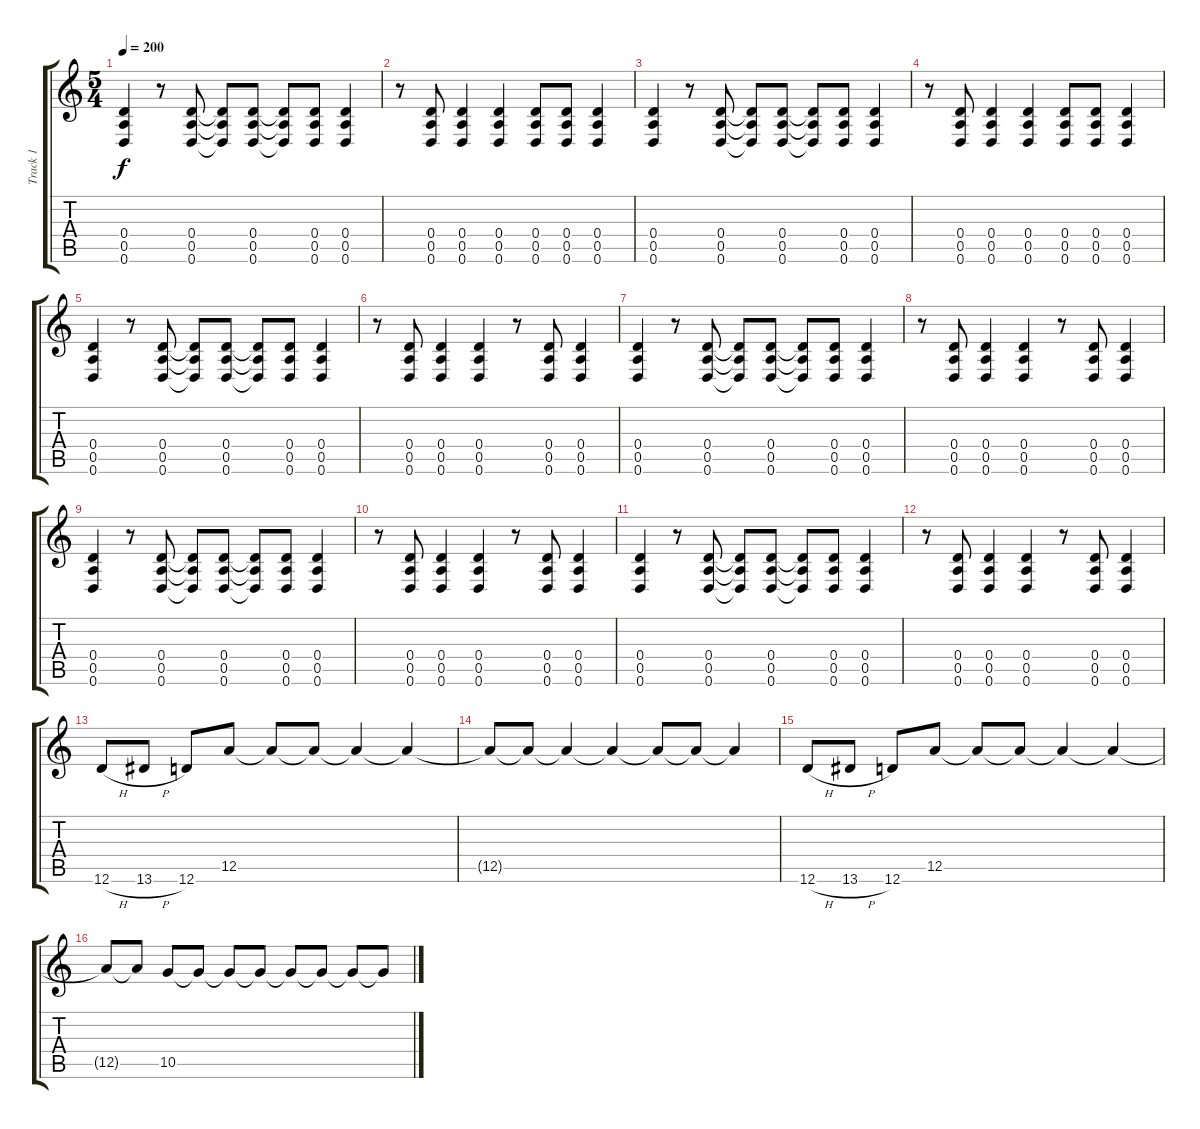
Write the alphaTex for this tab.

\track ("Track 1" "Track 1") {instrument distortionguitar}
\staff {score tabs}
\tuning (E4 B3 G3 D3 A2 D2) {hide}
\ts (5 4)
\tempo 200
\clef g2
\ks c
(0.4 0.5 0.6).4{dy f} r.8 (0.4 0.5 0.6).8 (0.4{t} 0.5{t} 0.6{t}).8 (0.4 0.5 0.6).8 (0.4{t} 0.5{t} 0.6{t}).8 (0.4 0.5 0.6).8 (0.4 0.5 0.6).4 |
r.8 (0.4 0.5 0.6).8 (0.4 0.5 0.6).4 (0.4 0.5 0.6).4 (0.4 0.5 0.6).8 (0.4 0.5 0.6).8 (0.4 0.5 0.6).4 |
(0.4 0.5 0.6).4 r.8 (0.4 0.5 0.6).8 (0.4{t} 0.5{t} 0.6{t}).8 (0.4 0.5 0.6).8 (0.4{t} 0.5{t} 0.6{t}).8 (0.4 0.5 0.6).8 (0.4 0.5 0.6).4 |
r.8 (0.4 0.5 0.6).8 (0.4 0.5 0.6).4 (0.4 0.5 0.6).4 (0.4 0.5 0.6).8 (0.4 0.5 0.6).8 (0.4 0.5 0.6).4 |
(0.4 0.5 0.6).4{instrument distortionguitar} r.8 (0.4 0.5 0.6).8 (0.4{t} 0.5{t} 0.6{t}).8 (0.4 0.5 0.6).8 (0.4{t} 0.5{t} 0.6{t}).8 (0.4 0.5 0.6).8 (0.4 0.5 0.6).4 |
r.8 (0.4 0.5 0.6).8 (0.4 0.5 0.6).4 (0.4 0.5 0.6).4 r.8 (0.4 0.5 0.6).8 (0.4 0.5 0.6).4 |
(0.4 0.5 0.6).4 r.8 (0.4 0.5 0.6).8 (0.4{t} 0.5{t} 0.6{t}).8 (0.4 0.5 0.6).8 (0.4{t} 0.5{t} 0.6{t}).8 (0.4 0.5 0.6).8 (0.4 0.5 0.6).4 |
r.8 (0.4 0.5 0.6).8 (0.4 0.5 0.6).4 (0.4 0.5 0.6).4 r.8 (0.4 0.5 0.6).8 (0.4 0.5 0.6).4 |
(0.4 0.5 0.6).4{instrument distortionguitar} r.8 (0.4 0.5 0.6).8 (0.4{t} 0.5{t} 0.6{t}).8 (0.4 0.5 0.6).8 (0.4{t} 0.5{t} 0.6{t}).8 (0.4 0.5 0.6).8 (0.4 0.5 0.6).4 |
r.8 (0.4 0.5 0.6).8 (0.4 0.5 0.6).4 (0.4 0.5 0.6).4 r.8 (0.4 0.5 0.6).8 (0.4 0.5 0.6).4 |
(0.4 0.5 0.6).4 r.8 (0.4 0.5 0.6).8 (0.4{t} 0.5{t} 0.6{t}).8 (0.4 0.5 0.6).8 (0.4{t} 0.5{t} 0.6{t}).8 (0.4 0.5 0.6).8 (0.4 0.5 0.6).4 |
r.8 (0.4 0.5 0.6).8 (0.4 0.5 0.6).4 (0.4 0.5 0.6).4 r.8 (0.4 0.5 0.6).8 (0.4 0.5 0.6).4 |
12.6{h}.8{instrument distortionguitar} 13.6{h}.8 12.6.8 12.5.8 12.5{t}.8 12.5{t}.8 12.5{t}.4 12.5{t}.4 |
12.5{t}.8 12.5{t}.8 12.5{t}.4 12.5{t}.4 12.5{t}.8 12.5{t}.8 12.5{t}.4 |
12.6{h}.8 13.6{h}.8 12.6.8 12.5.8 12.5{t}.8 12.5{t}.8 12.5{t}.4 12.5{t}.4 |
12.5{t}.8 12.5{t}.8 10.5.8 10.5{t}.8 10.5{t}.8 10.5{t}.8 10.5{t}.8 10.5{t}.8 10.5{t}.8 10.5{t}.8
